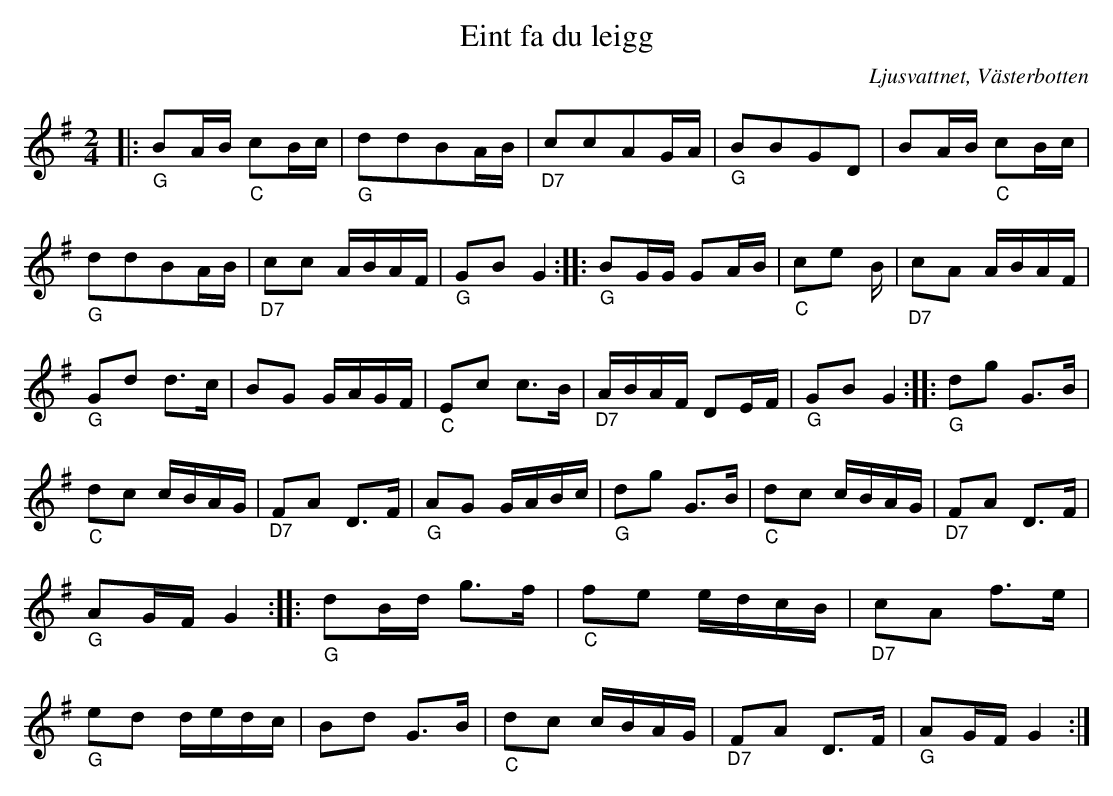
X:1
T:Eint fa du leigg
O:Ljusvattnet, Västerbotten
M:2/4
L:1/16
K:G
|:"_G" B2AB "_C" c2Bc | "_G" d2d2B2AB | "_D7"c2c2A2GA | "_G" B2B2G2D2 |B2AB "_C" c2Bc |"_G" d2d2B2AB |"_D7" c2c2 ABAF | "_G" G2B2 G4  :|: "_G" B2GG G2AB | "_C" c2e2 23B | "_D7" c2A2 ABAF | "_G" G2d2 d3c | B2G2 GAGF | "_C" E2c2 c3B | "_D7" ABAF D2EF | "_G" G2B2 G4 :|: "_G" d2g2 G3B | "_C" d2c2 cBAG |"_D7" F2A2 D3F | "_G" A2G2 GABc | "_G" d2g2 G3B | "_C" d2c2 cBAG | "_D7" F2A2 D3F | "_G" A2GF G4 :|: "_G" d2Bd g3f |"_C" f2e2 edcB | "_D7" c2A2 f3e | "_G" e2d2 dedc | B2d2 G3B | "_C" d2c2 cBAG | "_D7" F2A2 D3F | "_G" A2GF G4:|
